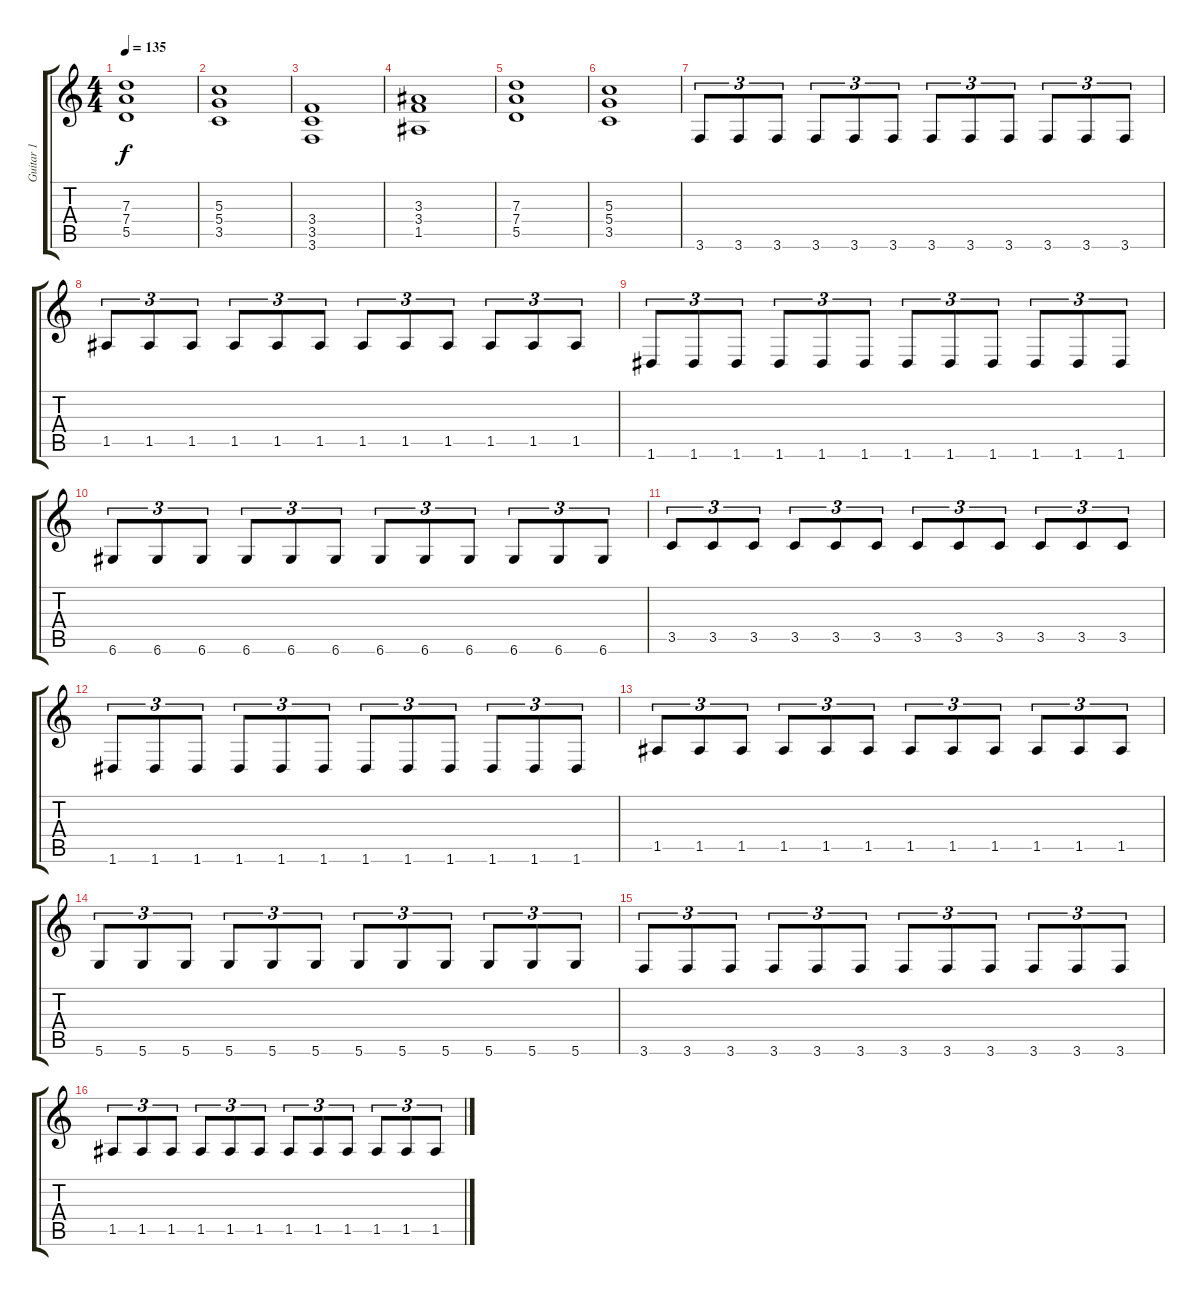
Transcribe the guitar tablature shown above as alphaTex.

\track ("Guitar 1" "Guitar 1") {instrument distortionguitar}
\staff {score tabs}
\tuning (E4 B3 G3 D3 A2 D2) {hide}
\ts (4 4)
\tempo 135
\clef g2
\ks c
(7.3 7.4 5.5).1{dy f} |
(5.3 5.4 3.5).1 |
(3.4 3.5 3.6).1 |
(3.3 3.4 1.5).1 |
(7.3 7.4 5.5).1 |
(5.3 5.4 3.5).1 |
3.6.8{tu (3 2)} 3.6.8{tu (3 2)} 3.6.8{tu (3 2)} 3.6.8{tu (3 2)} 3.6.8{tu (3 2)} 3.6.8{tu (3 2)} 3.6.8{tu (3 2)} 3.6.8{tu (3 2)} 3.6.8{tu (3 2)} 3.6.8{tu (3 2)} 3.6.8{tu (3 2)} 3.6.8{tu (3 2)} |
1.5.8{tu (3 2)} 1.5.8{tu (3 2)} 1.5.8{tu (3 2)} 1.5.8{tu (3 2)} 1.5.8{tu (3 2)} 1.5.8{tu (3 2)} 1.5.8{tu (3 2)} 1.5.8{tu (3 2)} 1.5.8{tu (3 2)} 1.5.8{tu (3 2)} 1.5.8{tu (3 2)} 1.5.8{tu (3 2)} |
1.6.8{tu (3 2)} 1.6.8{tu (3 2)} 1.6.8{tu (3 2)} 1.6.8{tu (3 2)} 1.6.8{tu (3 2)} 1.6.8{tu (3 2)} 1.6.8{tu (3 2)} 1.6.8{tu (3 2)} 1.6.8{tu (3 2)} 1.6.8{tu (3 2)} 1.6.8{tu (3 2)} 1.6.8{tu (3 2)} |
6.6.8{tu (3 2)} 6.6.8{tu (3 2)} 6.6.8{tu (3 2)} 6.6.8{tu (3 2)} 6.6.8{tu (3 2)} 6.6.8{tu (3 2)} 6.6.8{tu (3 2)} 6.6.8{tu (3 2)} 6.6.8{tu (3 2)} 6.6.8{tu (3 2)} 6.6.8{tu (3 2)} 6.6.8{tu (3 2)} |
3.5.8{tu (3 2)} 3.5.8{tu (3 2)} 3.5.8{tu (3 2)} 3.5.8{tu (3 2)} 3.5.8{tu (3 2)} 3.5.8{tu (3 2)} 3.5.8{tu (3 2)} 3.5.8{tu (3 2)} 3.5.8{tu (3 2)} 3.5.8{tu (3 2)} 3.5.8{tu (3 2)} 3.5.8{tu (3 2)} |
1.6.8{tu (3 2)} 1.6.8{tu (3 2)} 1.6.8{tu (3 2)} 1.6.8{tu (3 2)} 1.6.8{tu (3 2)} 1.6.8{tu (3 2)} 1.6.8{tu (3 2)} 1.6.8{tu (3 2)} 1.6.8{tu (3 2)} 1.6.8{tu (3 2)} 1.6.8{tu (3 2)} 1.6.8{tu (3 2)} |
1.5.8{tu (3 2)} 1.5.8{tu (3 2)} 1.5.8{tu (3 2)} 1.5.8{tu (3 2)} 1.5.8{tu (3 2)} 1.5.8{tu (3 2)} 1.5.8{tu (3 2)} 1.5.8{tu (3 2)} 1.5.8{tu (3 2)} 1.5.8{tu (3 2)} 1.5.8{tu (3 2)} 1.5.8{tu (3 2)} |
5.6.8{tu (3 2)} 5.6.8{tu (3 2)} 5.6.8{tu (3 2)} 5.6.8{tu (3 2)} 5.6.8{tu (3 2)} 5.6.8{tu (3 2)} 5.6.8{tu (3 2)} 5.6.8{tu (3 2)} 5.6.8{tu (3 2)} 5.6.8{tu (3 2)} 5.6.8{tu (3 2)} 5.6.8{tu (3 2)} |
3.6.8{tu (3 2)} 3.6.8{tu (3 2)} 3.6.8{tu (3 2)} 3.6.8{tu (3 2)} 3.6.8{tu (3 2)} 3.6.8{tu (3 2)} 3.6.8{tu (3 2)} 3.6.8{tu (3 2)} 3.6.8{tu (3 2)} 3.6.8{tu (3 2)} 3.6.8{tu (3 2)} 3.6.8{tu (3 2)} |
1.5.8{tu (3 2)} 1.5.8{tu (3 2)} 1.5.8{tu (3 2)} 1.5.8{tu (3 2)} 1.5.8{tu (3 2)} 1.5.8{tu (3 2)} 1.5.8{tu (3 2)} 1.5.8{tu (3 2)} 1.5.8{tu (3 2)} 1.5.8{tu (3 2)} 1.5.8{tu (3 2)} 1.5.8{tu (3 2)}
